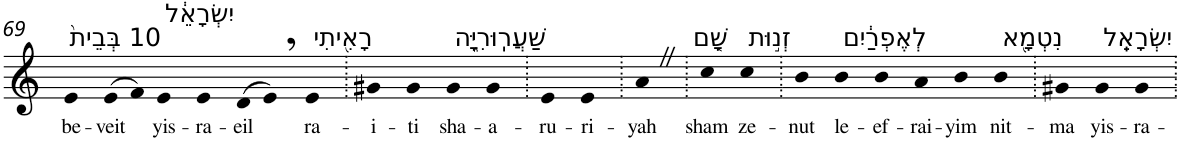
**kern	**text
*part1	*part1
*staff1	*staff1
*I"Piano	*
*I'Pno	*
!!LO:PB:g=z
*clefG2	*
*k[]	*
=69	=69
!LO:TX:a:t=10 בְּבֵית֙	!
!	!LO:LY:b
4e	be-
!	!LO:LY:b
(>8e	-veit
8f)	.
!LO:TX:a:t=יִשְׂרָאֵ֔ל	!
!	!LO:LY:b
4e	yis-
!	!LO:LY:b
4e	-ra-
!	!LO:LY:b
(>8d	-eil
8e,)	.
!LO:TX:a:t=רָאִ֖יתִי	!
!	!LO:LY:b
4e	ra-
=70.	=70.
!	!LO:LY:b
4g#X	-i-
!	!LO:LY:b
4g#	-ti
!LO:TX:a:t=שַׁעֲרֽוּרִיָּ֑ה	!
!	!LO:LY:b
4g#	sha-
!	!LO:LY:b
4g#	-a-
=71.	=71.
!	!LO:LY:b
4e	-ru-
!	!LO:LY:b
4e	-ri-
=72.	=72.
!	!LO:LY:b
4aZ	-yah
=73.	=73.
!LO:TX:a:t=שָׁ֚ם	!
!	!LO:LY:b
4cc	sham
!LO:TX:a:t=זְנ֣וּת	!
!	!LO:LY:b
4cc	ze-
=74.	=74.
!	!LO:LY:b
4b	-nut
!LO:TX:a:t=לְאֶפְרַ֔יִם	!
!	!LO:LY:b
4b	le-
!	!LO:LY:b
4b	-ef-
!	!LO:LY:b
4a	-rai-
!	!LO:LY:b
4b	-yim
!LO:TX:a:t=נִטְמָ֖א	!
!	!LO:LY:b
4b	nit-
=75.	=75.
!	!LO:LY:b
4g#X	-ma
!LO:TX:a:t=יִשְׂרָאֵֽל	!
!	!LO:LY:b
4g#	yis-
!	!LO:LY:b
4g#	-ra-
=.	=.
*-	*-
